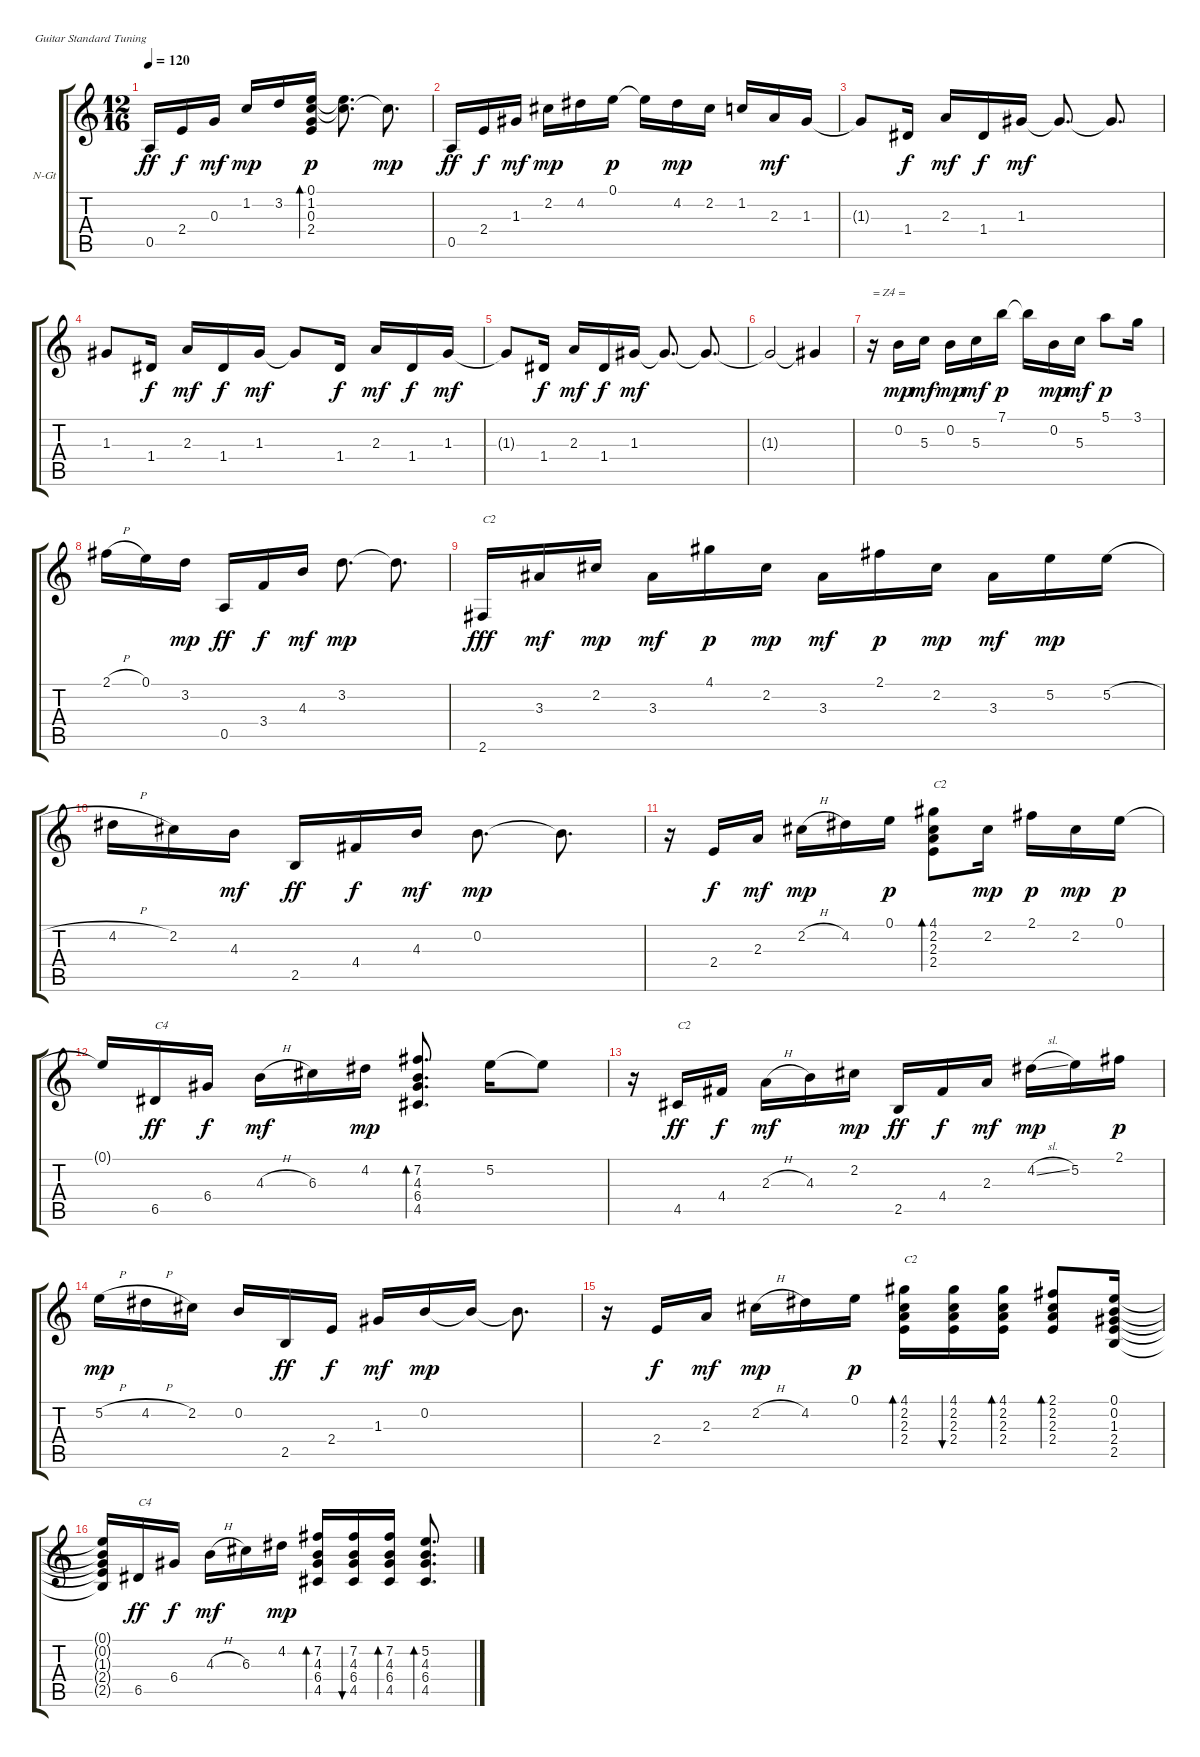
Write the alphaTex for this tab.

\bracketExtendMode groupsimilarinstruments
\firstSystemTrackNameOrientation horizontal
\otherSystemsTrackNameOrientation horizontal
\track ("Zapateado" "N-Gt") {instrument acousticguitarnylon}
\staff {score tabs}
\tuning (E4 B3 G3 D3 A2 E2)
\ts (12 16)
\tempo 120
\clef g2
\ks c
0.5.16{dy ff} 2.4.16{dy f} 0.3.16{dy mf} 1.2.16{dy mp} 3.2.16 (0.1 1.2 0.3 2.4).16{bd 120 dy p} (0.1{t} 1.2{t}).8{d} 1.2{t}.8{d dy mp} |
0.5.16{dy ff} 2.4.16{dy f} 1.3.16{dy mf} 2.2.16{dy mp} 4.2.16 0.1.16{dy p} 0.1{t}.16 4.2.16{dy mp} 2.2.16 1.2.16 2.3.16{dy mf} 1.3.16 |
1.3{t}.8 1.4.16{dy f} 2.3.16{dy mf} 1.4.16{dy f} 1.3.16{dy mf} 1.3{t}.8{d} 1.3{t}.8{d} |
1.3.8 1.4.16{dy f} 2.3.16{dy mf} 1.4.16{dy f} 1.3.16{dy mf} 1.3{t}.8 1.4.16{dy f} 2.3.16{dy mf} 1.4.16{dy f} 1.3.16{dy mf} |
1.3{t}.8 1.4.16{dy f} 2.3.16{dy mf} 1.4.16{dy f} 1.3.16{dy mf} 1.3{t}.8{d} 1.3{t}.8{d} |
1.3{t}.2 1.3{t}.4 |
r.16{txt "= Z4 ="} 0.2.16{dy mp} 5.3.16{dy mf} 0.2.16{dy mp} 5.3.16{dy mf} 7.1.16{dy p} 7.1{t}.16 0.2.16{dy mp} 5.3.16{dy mf} 5.1.8{dy p} 3.1.16 |
2.1{h}.16 0.1.16 3.2.16{dy mp} 0.5.16{dy ff} 3.4.16{dy f} 4.3.16{dy mf} 3.2.8{d dy mp} 3.2{t}.8{d} |
2.6.16{txt "C2" dy fff} 3.3.16{dy mf} 2.2.16{dy mp} 3.3.16{dy mf} 4.1.16{dy p} 2.2.16{dy mp} 3.3.16{dy mf} 2.1.16{dy p} 2.2.16{dy mp} 3.3.16{dy mf} 5.2.16{dy mp} 5.2{h}.16 |
4.2{h}.16 2.2.16 4.3.16{dy mf} 2.5.16{dy ff} 4.4.16{dy f} 4.3.16{dy mf} 0.2.8{d dy mp} 0.2{t}.8{d} |
r.16 2.4.16{dy f} 2.3.16{dy mf} 2.2{h}.16{dy mp} 4.2.16 0.1.16{dy p} (4.1 2.2 2.3 2.4).8{bd 120 txt "C2"} 2.2.16{dy mp} 2.1.16{dy p} 2.2.16{dy mp} 0.1.16{dy p} |
0.1{t}.16 6.5.16{txt "C4" dy ff} 6.4.16{dy f} 4.3{h}.16{dy mf} 6.3.16 4.2.16{dy mp} (7.2 4.3 6.4 4.5).8{d bd 120} 5.2.16 5.2{t}.8 |
r.16 4.5.16{txt "C2" dy ff} 4.4.16{dy f} 2.3{h}.16{dy mf} 4.3.16 2.2.16{dy mp} 2.5.16{dy ff} 4.4.16{dy f} 2.3.16{dy mf} 4.2{sl}.16{dy mp} 5.2.16 2.1.16{dy p} |
5.2{h}.16{dy mp} 4.2{h}.16 2.2.16 0.2.16 2.5.16{dy ff} 2.4.16{dy f} 1.3.16{dy mf} 0.2.16{dy mp} 0.2{t}.16 0.2{t}.8{d} |
r.16 2.4.16{dy f} 2.3.16{dy mf} 2.2{h}.16{dy mp} 4.2.16 0.1.16{dy p} (4.1 2.2 2.3 2.4).16{bd 60 txt "C2"} (4.1 2.2 2.3 2.4).16{bu 60} (4.1 2.2 2.3 2.4).16{bd 60} (2.1 2.2 2.3 2.4).8{bd 60} (0.1 0.2 1.3 2.4 2.5).16 |
(0.1{t} 0.2{t} 1.3{t} 2.4{t} 2.5{t}).16 6.5.16{txt "C4" dy ff} 6.4.16{dy f} 4.3{h}.16{dy mf} 6.3.16 4.2.16{dy mp} (7.2 4.3 6.4 4.5).16{bd 120} (7.2 4.3 6.4 4.5).16{bu 60} (7.2 4.3 6.4 4.5).16{bd 60} (5.2 4.3 6.4 4.5).8{d bd 60}
